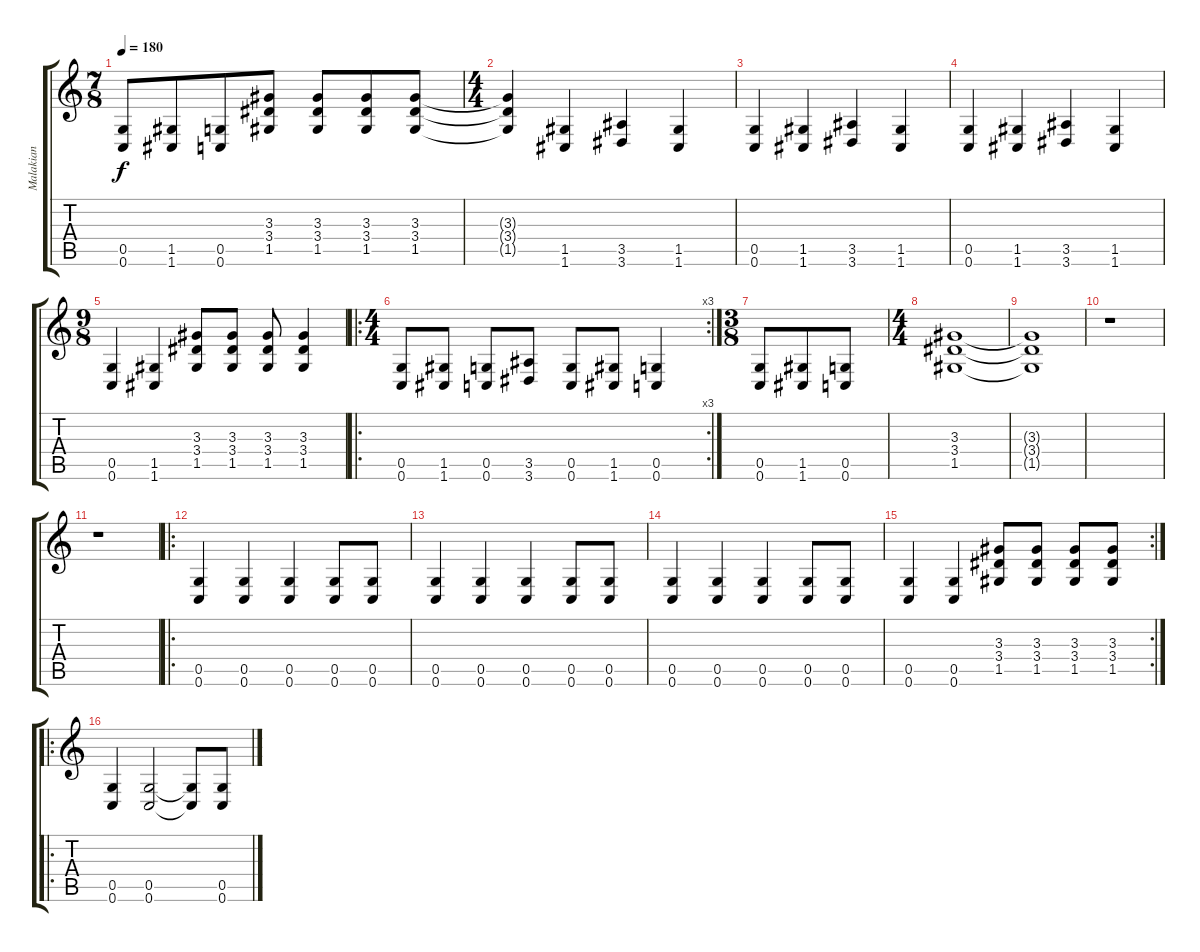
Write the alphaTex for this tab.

\track ("Malakian" "Malakian") {instrument distortionguitar}
\staff {score tabs}
\tuning (D4 A3 F3 C3 G2 C2) {hide}
\ts (7 8)
\tempo 180
\clef g2
\ks c
(0.5 0.6).8{dy f} (1.5 1.6).8 (0.5 0.6).8 (3.3 3.4 1.5).8 (3.3 3.4 1.5).8 (3.3 3.4 1.5).8 (3.3 3.4 1.5).8 |
\ts (4 4)
(3.3{t} 3.4{t} 1.5{t}).4 (1.5 1.6).4 (3.5 3.6).4 (1.5 1.6).4 |
(0.5 0.6).4 (1.5 1.6).4 (3.5 3.6).4 (1.5 1.6).4 |
(0.5 0.6).4 (1.5 1.6).4 (3.5 3.6).4 (1.5 1.6).4 |
\ts (9 8)
(0.5 0.6).4 (1.5 1.6).4 (3.3 3.4 1.5).8 (3.3 3.4 1.5).8 (3.3 3.4 1.5).8 (3.3 3.4 1.5).4 |
\ro
\rc 3
\ts (4 4)
(0.5 0.6).8 (1.5 1.6).8 (0.5 0.6).8 (3.5 3.6).8 (0.5 0.6).8 (1.5 1.6).8 (0.5 0.6).4 |
\ts (3 8)
(0.5 0.6).8 (1.5 1.6).8 (0.5 0.6).8 |
\ts (4 4)
(3.3 3.4 1.5).1 |
(3.3{t} 3.4{t} 1.5{t}).1 |
r.1 |
r.1 |
\ro
(0.5 0.6).4 (0.5 0.6).4 (0.5 0.6).4 (0.5 0.6).8 (0.5 0.6).8 |
(0.5 0.6).4 (0.5 0.6).4 (0.5 0.6).4 (0.5 0.6).8 (0.5 0.6).8 |
(0.5 0.6).4 (0.5 0.6).4 (0.5 0.6).4 (0.5 0.6).8 (0.5 0.6).8 |
\rc 2
(0.5 0.6).4 (0.5 0.6).4 (3.3 3.4 1.5).8 (3.3 3.4 1.5).8 (3.3 3.4 1.5).8 (3.3 3.4 1.5).8 |
\ro
(0.5 0.6).4 (0.5 0.6).2 (0.5{t} 0.6{t}).8 (0.5 0.6).8
